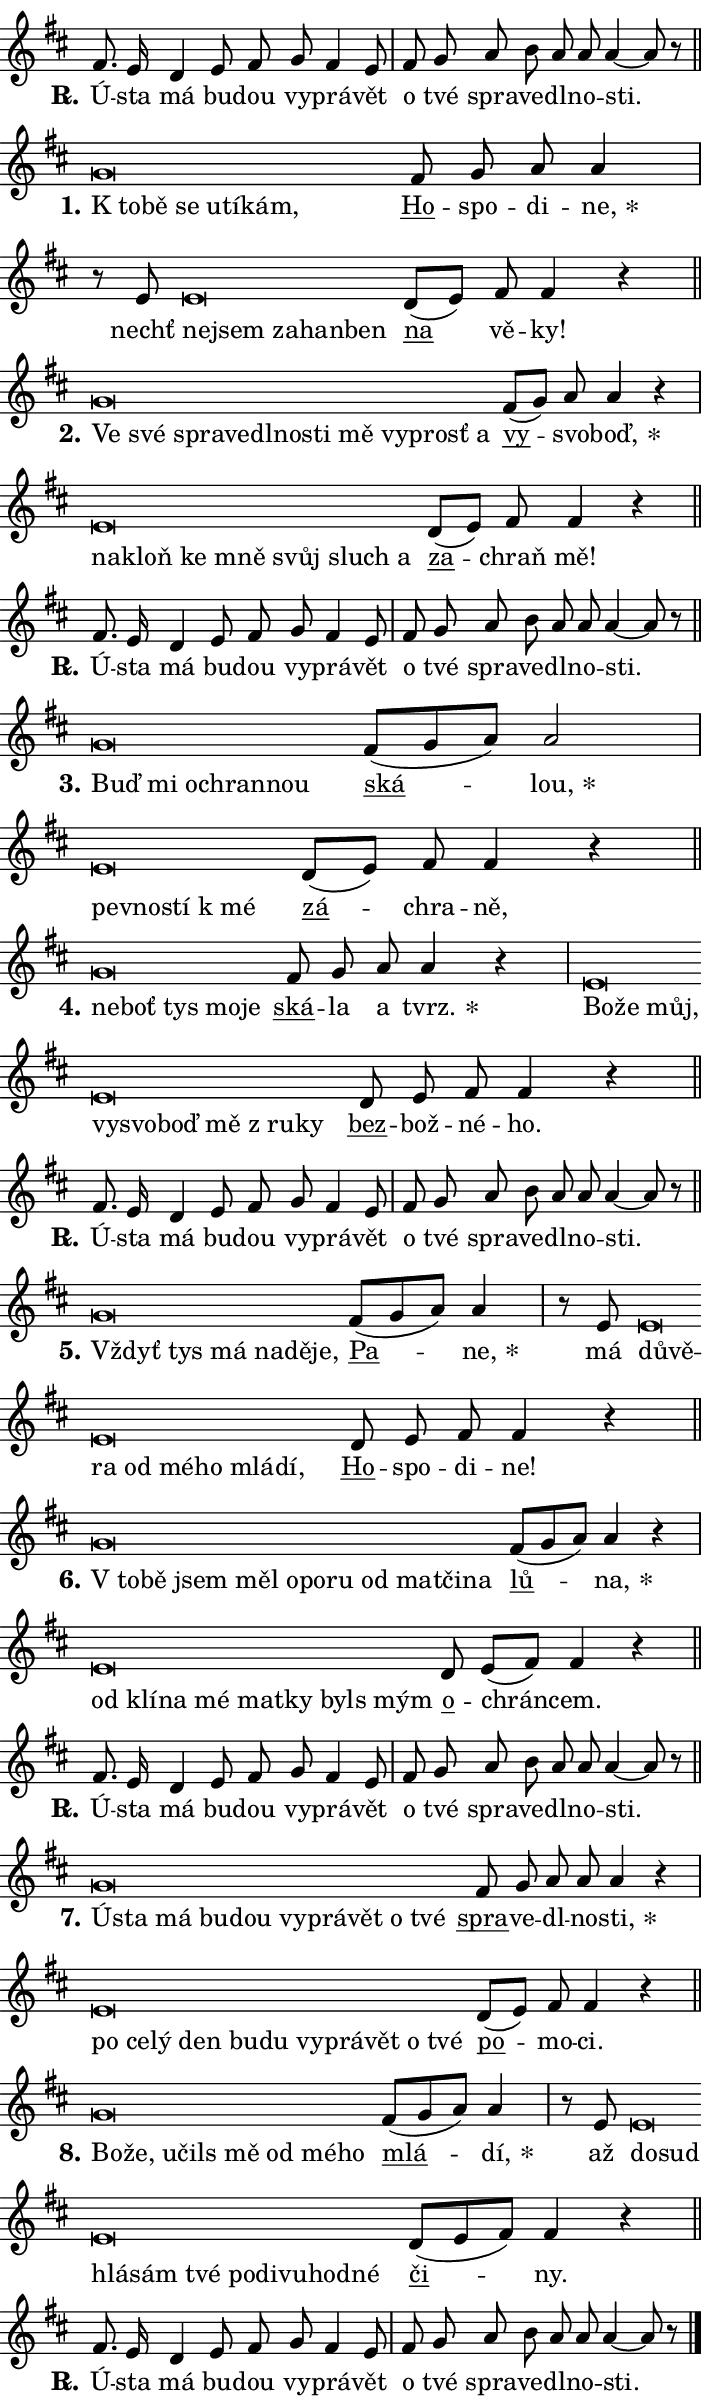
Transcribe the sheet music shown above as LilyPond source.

\version "2.24.0"
\header { tagline = "" }
\paper {
  indent = 0\cm
  top-margin = 0\cm
  right-margin = 0.13\cm % to fit lyric hyphens
  bottom-margin = 0\cm
  left-margin = 0\cm
  paper-width = 12\cm
  page-breaking = #ly:one-page-breaking
  system-system-spacing.basic-distance = #11
  score-system-spacing.basic-distance = #11
  ragged-last = ##f
}


%% Author: Thomas Morley
%% https://lists.gnu.org/archive/html/lilypond-user/2020-05/msg00002.html
#(define (line-position grob)
"Returns position of @var[grob} in current system:
   @code{'start}, if at first time-step
   @code{'end}, if at last time-step
   @code{'middle} otherwise
"
  (let* ((col (ly:item-get-column grob))
         (ln (ly:grob-object col 'left-neighbor))
         (rn (ly:grob-object col 'right-neighbor))
         (col-to-check-left (if (ly:grob? ln) ln col))
         (col-to-check-right (if (ly:grob? rn) rn col))
         (break-dir-left
           (and
             (ly:grob-property col-to-check-left 'non-musical #f)
             (ly:item-break-dir col-to-check-left)))
         (break-dir-right
           (and
             (ly:grob-property col-to-check-right 'non-musical #f)
             (ly:item-break-dir col-to-check-right))))
        (cond ((eqv? 1 break-dir-left) 'start)
              ((eqv? -1 break-dir-right) 'end)
              (else 'middle))))

#(define (tranparent-at-line-position vctor)
  (lambda (grob)
  "Relying on @code{line-position} select the relevant enry from @var{vctor}.
Used to determine transparency,"
    (case (line-position grob)
      ((end) (not (vector-ref vctor 0)))
      ((middle) (not (vector-ref vctor 1)))
      ((start) (not (vector-ref vctor 2))))))

noteHeadBreakVisibility =
#(define-music-function (break-visibility)(vector?)
"Makes @code{NoteHead}s transparent relying on @var{break-visibility}"
#{
  \override NoteHead.transparent =
    #(tranparent-at-line-position break-visibility)
#})

#(define delete-ledgers-for-transparent-note-heads
  (lambda (grob)
    "Reads whether a @code{NoteHead} is transparent.
If so this @code{NoteHead} is removed from @code{'note-heads} from
@var{grob}, which is supposed to be @code{LedgerLineSpanner}.
As a result ledgers are not printed for this @code{NoteHead}"
    (let* ((nhds-array (ly:grob-object grob 'note-heads))
           (nhds-list
             (if (ly:grob-array? nhds-array)
                 (ly:grob-array->list nhds-array)
                 '()))
           ;; Relies on the transparent-property being done before
           ;; Staff.LedgerLineSpanner.after-line-breaking is executed.
           ;; This is fragile ...
           (to-keep
             (remove
               (lambda (nhd)
                 (ly:grob-property nhd 'transparent #f))
               nhds-list)))
      ;; TODO find a better method to iterate over grob-arrays, similiar
      ;; to filter/remove etc for lists
      ;; For now rebuilt from scratch
      (set! (ly:grob-object grob 'note-heads)  '())
      (for-each
        (lambda (nhd)
          (ly:pointer-group-interface::add-grob grob 'note-heads nhd))
        to-keep))))

squashNotes = {
  \override NoteHead.X-extent = #'(-0.2 . 0.2)
  \override NoteHead.Y-extent = #'(-0.75 . 0)
  \override NoteHead.stencil =
    #(lambda (grob)
       (let ((pos (ly:grob-property grob 'staff-position)))
         (begin
           (if (< pos -7) (display "ERROR: Lower brevis then expected\n") (display ""))
           (if (<= pos -6) ly:text-interface::print ly:note-head::print))))
}
unSquashNotes = {
  \revert NoteHead.X-extent
  \revert NoteHead.Y-extent
  \revert NoteHead.stencil
}

hideNotes = \noteHeadBreakVisibility #begin-of-line-visible
unHideNotes = \noteHeadBreakVisibility #all-visible

% work-around for resetting accidentals
% https://lilypond.org/doc/v2.23/Documentation/notation/displaying-rhythms#unmetered-music
cadenzaMeasure = {
  \cadenzaOff
  \partial 1024 s1024
  \cadenzaOn
}

#(define-markup-command (accent layout props text) (markup?)
  "Underline accented syllable"
  (interpret-markup layout props
    #{\markup \override #'(offset . 4.3) \underline { #text }#}))

responsum = \markup \concat {
  "R" \hspace #-1.05 \path #0.1 #'((moveto 0 0.07) (lineto 0.9 0.8)) \hspace #0.05 "."
}

spaceSize = #0.6828661417322834 % exact space size for TeX Gyre Schola

\layout {
  \context {
    \Staff
    \remove "Time_signature_engraver"
    \override LedgerLineSpanner.after-line-breaking = #delete-ledgers-for-transparent-note-heads
  }
  \context {
    \Lyrics {
      \override LyricSpace.minimum-distance = \spaceSize
      \override LyricText.font-name = #"TeX Gyre Schola"
      \override LyricText.font-size = 1
      \override StanzaNumber.font-name = #"TeX Gyre Schola Bold"
      \override StanzaNumber.font-size = 1
    }
  }
  \context {
    \Score 
    \override NoteHead.text =
      #(lambda (grob) 
        (let ((pos (ly:grob-property grob 'staff-position)))
          #{\markup {
            \combine
              \halign #-0.55 \raise #(if (= pos -6) 0 0.5) \override #'(thickness . 2) \draw-line #'(3.2 . 0)
              \musicglyph "noteheads.sM1"
          }#}))
  }
}

% magnetic-lyrics.ily
%
%   written by
%     Jean Abou Samra <jean@abou-samra.fr>
%     Werner Lemberg <wl@gnu.org>
%
%   adapted by
%     Jiri Hon <jiri.hon@gmail.com>
%
% Version 2022-Apr-15

% https://www.mail-archive.com/lilypond-user@gnu.org/msg149350.html

#(define (Left_hyphen_pointer_engraver context)
   "Collect syllable-hyphen-syllable occurrences in lyrics and store
them in properties.  This engraver only looks to the left.  For
example, if the lyrics input is @code{foo -- bar}, it does the
following.

@itemize @bullet
@item
Set the @code{text} property of the @code{LyricHyphen} grob between
@q{foo} and @q{bar} to @code{foo}.

@item
Set the @code{left-hyphen} property of the @code{LyricText} grob with
text @q{foo} to the @code{LyricHyphen} grob between @q{foo} and
@q{bar}.
@end itemize

Use this auxiliary engraver in combination with the
@code{lyric-@/text::@/apply-@/magnetic-@/offset!} hook."
   (let ((hyphen #f)
         (text #f))
     (make-engraver
      (acknowledgers
       ((lyric-syllable-interface engraver grob source-engraver)
        (set! text grob)))
      (end-acknowledgers
       ((lyric-hyphen-interface engraver grob source-engraver)
        ;(when (not (grob::has-interface grob 'lyric-space-interface))
          (set! hyphen grob)));)
      ((stop-translation-timestep engraver)
       (when (and text hyphen)
         (ly:grob-set-object! text 'left-hyphen hyphen))
       (set! text #f)
       (set! hyphen #f)))))

#(define (lyric-text::apply-magnetic-offset! grob)
   "If the space between two syllables is less than the value in
property @code{LyricText@/.details@/.squash-threshold}, move the right
syllable to the left so that it gets concatenated with the left
syllable.

Use this function as a hook for
@code{LyricText@/.after-@/line-@/breaking} if the
@code{Left_@/hyphen_@/pointer_@/engraver} is active."
   (let ((hyphen (ly:grob-object grob 'left-hyphen #f)))
     (when hyphen
       (let ((left-text (ly:spanner-bound hyphen LEFT)))
         (when (grob::has-interface left-text 'lyric-syllable-interface)
           (let* ((common (ly:grob-common-refpoint grob left-text X))
                  (this-x-ext (ly:grob-extent grob common X))
                  (left-x-ext
                   (begin
                     ;; Trigger magnetism for left-text.
                     (ly:grob-property left-text 'after-line-breaking)
                     (ly:grob-extent left-text common X)))
                  ;; `delta` is the gap width between two syllables.
                  (delta (- (interval-start this-x-ext)
                            (interval-end left-x-ext)))
                  (details (ly:grob-property grob 'details))
                  (threshold (assoc-get 'squash-threshold details 0.2)))
             (when (< delta threshold)
               (let* (;; We have to manipulate the input text so that
                      ;; ligatures crossing syllable boundaries are not
                      ;; disabled.  For languages based on the Latin
                      ;; script this is essentially a beautification.
                      ;; However, for non-Western scripts it can be a
                      ;; necessity.
                      (lt (ly:grob-property left-text 'text))
                      (rt (ly:grob-property grob 'text))
                      (is-space (grob::has-interface hyphen 'lyric-space-interface))
                      (space (if is-space " " ""))
                      (extra-delta (if is-space spaceSize 0))
                      ;; Append new syllable.
                      (ltrt-space (if (and (string? lt) (string? rt))
                                (string-append lt space rt)
                                (make-concat-markup (list lt space rt))))
                      ;; Right-align `ltrt` to the right side.
                      (ltrt-space-markup (grob-interpret-markup
                               grob
                               (make-translate-markup
                                (cons (interval-length this-x-ext) 0)
                                (make-right-align-markup ltrt-space)))))
                 (begin
                   ;; Don't print `left-text`.
                   (ly:grob-set-property! left-text 'stencil #f)
                   ;; Set text and stencil (which holds all collected
                   ;; syllables so far) and shift it to the left.
                   (ly:grob-set-property! grob 'text ltrt-space)
                   (ly:grob-set-property! grob 'stencil ltrt-space-markup)
                   (ly:grob-translate-axis! grob (- (- delta extra-delta)) X))))))))))


#(define (lyric-hyphen::displace-bounds-first grob)
   ;; Make very sure this callback isn't triggered too early.
   (let ((left (ly:spanner-bound grob LEFT))
         (right (ly:spanner-bound grob RIGHT)))
     (ly:grob-property left 'after-line-breaking)
     (ly:grob-property right 'after-line-breaking)
     (ly:lyric-hyphen::print grob)))

squashThreshold = #0.4

\layout {
  \context {
    \Lyrics
    \consists #Left_hyphen_pointer_engraver
    \override LyricText.after-line-breaking =
      #lyric-text::apply-magnetic-offset!
    \override LyricHyphen.stencil = #lyric-hyphen::displace-bounds-first
    \override LyricText.details.squash-threshold = \squashThreshold
    \override LyricHyphen.minimum-distance = 0
    \override LyricHyphen.minimum-length = \squashThreshold
  }
}

squashText = \override LyricText.details.squash-threshold = 9999
unSquashText = \override LyricText.details.squash-threshold = \squashThreshold

leftText = \override LyricText.self-alignment-X = #LEFT
unLeftText = \revert LyricText.self-alignment-X

starOffset = #(lambda (grob) 
                (let ((x_offset (ly:self-alignment-interface::aligned-on-x-parent grob)))
                  (if (= x_offset 0) 0 (+ x_offset 1.2))))

star = #(define-music-function (syllable)(string?)
"Append star separator at the end of a syllable"
#{
  \once \override LyricText.X-offset = #starOffset
  \lyricmode { \markup {
    #syllable
    \override #'((font-name . "TeX Gyre Schola Bold")) \hspace #0.2 \lower #0.65 \larger "*"
  } }
#})

starAccent = #(define-music-function (syllable)(string?)
"Append star separator at the end of a syllable and make accent"
#{
  \once \override LyricText.X-offset = #starOffset
  \lyricmode { \markup {
    \accent #syllable
    \override #'((font-name . "TeX Gyre Schola Bold")) \hspace #0.2 \lower #0.65 \larger "*"
  } }
#})

breath = #(define-music-function (syllable)(string?)
"Append breathing indicator at the end of a syllable"
#{
  \lyricmode { \markup { #syllable "+" } }
#})

optionalBreath = #(define-music-function (syllable)(string?)
"Append optional breathing indicator at the end of a syllable"
#{
  \lyricmode { \markup { #syllable "(+)" } }
#})


\score {
    <<
        \new Voice = "melody" { \cadenzaOn \key d \major \relative { fis'8. e16 d4 \bar "" e8 fis \bar "" g fis4 e8 \cadenzaMeasure \bar "|" fis g \bar "" a b \bar "" a a a4~ a8 r \cadenzaMeasure \bar "||" \break } }
        \new Lyrics \lyricsto "melody" { \lyricmode { \set stanza = \responsum
Ú -- sta má bu -- dou vy -- prá -- vět o tvé spra -- ve -- dl -- no -- sti. } }
    >>
    \layout {}
}

\score {
    <<
        \new Voice = "melody" { \cadenzaOn \key d \major \relative { \squashNotes g'\breve*1/16 \hideNotes \breve*1/16 \bar "" \breve*1/16 \bar "" \breve*1/16 \bar "" \breve*1/16 \breve*1/16 \bar "" \unHideNotes \unSquashNotes \bar "" fis8 g a a4 \cadenzaMeasure \bar "|" r8 e8 \squashNotes e\breve*1/16 \hideNotes \breve*1/16 \bar "" \breve*1/16 \bar "" \breve*1/16 \breve*1/16 \bar "" \unHideNotes \unSquashNotes \bar "" d8[( e)] fis fis4 r \cadenzaMeasure \bar "||" \break } }
        \new Lyrics \lyricsto "melody" { \lyricmode { \set stanza = "1."
\leftText "K to" -- \squashText bě se u -- tí -- kám, \unLeftText \unSquashText \markup \accent Ho -- spo -- di -- \star ne, nechť \leftText nej -- \squashText sem za -- han -- ben \unLeftText \unSquashText \markup \accent na vě -- ky! } }
    >>
    \layout {}
}

\score {
    <<
        \new Voice = "melody" { \cadenzaOn \key d \major \relative { \squashNotes g'\breve*1/16 \hideNotes \breve*1/16 \bar "" \breve*1/16 \bar "" \breve*1/16 \bar "" \breve*1/16 \bar "" \breve*1/16 \bar "" \breve*1/16 \bar "" \breve*1/16 \bar "" \breve*1/16 \bar "" \breve*1/16 \breve*1/16 \bar "" \unHideNotes \unSquashNotes \bar "" fis8[( g)] a a4 r4 \cadenzaMeasure \bar "|" \squashNotes e\breve*1/16 \hideNotes \breve*1/16 \bar "" \breve*1/16 \bar "" \breve*1/16 \bar "" \breve*1/16 \bar "" \breve*1/16 \breve*1/16 \bar "" \unHideNotes \unSquashNotes \bar "" d8[( e)] fis fis4 r \cadenzaMeasure \bar "||" \break } }
        \new Lyrics \lyricsto "melody" { \lyricmode { \set stanza = "2."
\leftText Ve \squashText své spra -- ve -- dl -- no -- sti mě vy -- prosť a \unLeftText \unSquashText \markup \accent vy -- svo -- \star boď, \leftText na -- \squashText kloň ke mně svůj sluch a \unLeftText \unSquashText \markup \accent za -- chraň mě! } }
    >>
    \layout {}
}

\score {
    <<
        \new Voice = "melody" { \cadenzaOn \key d \major \relative { fis'8. e16 d4 \bar "" e8 fis \bar "" g fis4 e8 \cadenzaMeasure \bar "|" fis g \bar "" a b \bar "" a a a4~ a8 r \cadenzaMeasure \bar "||" \break } }
        \new Lyrics \lyricsto "melody" { \lyricmode { \set stanza = \responsum
Ú -- sta má bu -- dou vy -- prá -- vět o tvé spra -- ve -- dl -- no -- sti. } }
    >>
    \layout {}
}

\score {
    <<
        \new Voice = "melody" { \cadenzaOn \key d \major \relative { \squashNotes g'\breve*1/16 \hideNotes \breve*1/16 \bar "" \breve*1/16 \bar "" \breve*1/16 \breve*1/16 \bar "" \unHideNotes \unSquashNotes \bar "" fis8[( g a)] a2 \cadenzaMeasure \bar "|" \squashNotes e\breve*1/16 \hideNotes \breve*1/16 \bar "" \breve*1/16 \breve*1/16 \bar "" \unHideNotes \unSquashNotes \bar "" d8[( e)] fis fis4 r \cadenzaMeasure \bar "||" \break } }
        \new Lyrics \lyricsto "melody" { \lyricmode { \set stanza = "3."
\leftText Buď \squashText mi o -- chran -- nou \unLeftText \unSquashText \markup \accent ská -- \star lou, \leftText pev -- \squashText no -- stí "k mé" \unLeftText \unSquashText \markup \accent zá -- chra -- ně, } }
    >>
    \layout {}
}

\score {
    <<
        \new Voice = "melody" { \cadenzaOn \key d \major \relative { \squashNotes g'\breve*1/16 \hideNotes \breve*1/16 \bar "" \breve*1/16 \bar "" \breve*1/16 \breve*1/16 \bar "" \unHideNotes \unSquashNotes \bar "" fis8 g a a4 r \cadenzaMeasure \bar "|" \squashNotes e\breve*1/16 \hideNotes \breve*1/16 \bar "" \breve*1/16 \bar "" \breve*1/16 \bar "" \breve*1/16 \bar "" \breve*1/16 \bar "" \breve*1/16 \bar "" \breve*1/16 \breve*1/16 \bar "" \unHideNotes \unSquashNotes \bar "" d8 e fis fis4 r \cadenzaMeasure \bar "||" \break } }
        \new Lyrics \lyricsto "melody" { \lyricmode { \set stanza = "4."
\leftText ne -- \squashText boť tys mo -- je \unLeftText \unSquashText \markup \accent ská -- la a \star tvrz. \leftText Bo -- \squashText že můj, vy -- svo -- boď mě "z ru" -- ky \unLeftText \unSquashText \markup \accent bez -- bož -- né -- ho. } }
    >>
    \layout {}
}

\score {
    <<
        \new Voice = "melody" { \cadenzaOn \key d \major \relative { fis'8. e16 d4 \bar "" e8 fis \bar "" g fis4 e8 \cadenzaMeasure \bar "|" fis g \bar "" a b \bar "" a a a4~ a8 r \cadenzaMeasure \bar "||" \break } }
        \new Lyrics \lyricsto "melody" { \lyricmode { \set stanza = \responsum
Ú -- sta má bu -- dou vy -- prá -- vět o tvé spra -- ve -- dl -- no -- sti. } }
    >>
    \layout {}
}

\score {
    <<
        \new Voice = "melody" { \cadenzaOn \key d \major \relative { \squashNotes g'\breve*1/16 \hideNotes \breve*1/16 \bar "" \breve*1/16 \bar "" \breve*1/16 \bar "" \breve*1/16 \breve*1/16 \bar "" \unHideNotes \unSquashNotes \bar "" fis8[( g a)] a4 \cadenzaMeasure \bar "|" r8 e \squashNotes e\breve*1/16 \hideNotes \breve*1/16 \bar "" \breve*1/16 \bar "" \breve*1/16 \bar "" \breve*1/16 \bar "" \breve*1/16 \bar "" \breve*1/16 \breve*1/16 \bar "" \unHideNotes \unSquashNotes \bar "" d8 e fis fis4 r \cadenzaMeasure \bar "||" \break } }
        \new Lyrics \lyricsto "melody" { \lyricmode { \set stanza = "5."
\leftText Vždyť \squashText tys má na -- dě -- je, \unLeftText \unSquashText \markup \accent Pa -- \star ne, má \leftText dů -- \squashText vě -- ra od mé -- ho mlá -- dí, \unLeftText \unSquashText \markup \accent Ho -- spo -- di -- ne! } }
    >>
    \layout {}
}

\score {
    <<
        \new Voice = "melody" { \cadenzaOn \key d \major \relative { \squashNotes g'\breve*1/16 \hideNotes \breve*1/16 \bar "" \breve*1/16 \bar "" \breve*1/16 \bar "" \breve*1/16 \bar "" \breve*1/16 \bar "" \breve*1/16 \bar "" \breve*1/16 \bar "" \breve*1/16 \bar "" \breve*1/16 \breve*1/16 \bar "" \unHideNotes \unSquashNotes \bar "" fis8[( g a)] a4 r \cadenzaMeasure \bar "|" \squashNotes e\breve*1/16 \hideNotes \breve*1/16 \bar "" \breve*1/16 \bar "" \breve*1/16 \bar "" \breve*1/16 \bar "" \breve*1/16 \bar "" \breve*1/16 \breve*1/16 \bar "" \unHideNotes \unSquashNotes \bar "" d8 e[( fis)] fis4 r \cadenzaMeasure \bar "||" \break } }
        \new Lyrics \lyricsto "melody" { \lyricmode { \set stanza = "6."
\leftText "V to" -- \squashText bě jsem měl o -- po -- ru od mat -- či -- na \unLeftText \unSquashText \markup \accent lů -- \star na, \leftText od \squashText klí -- na mé mat -- ky byls mým \unLeftText \unSquashText \markup \accent o -- chrán -- cem. } }
    >>
    \layout {}
}

\score {
    <<
        \new Voice = "melody" { \cadenzaOn \key d \major \relative { fis'8. e16 d4 \bar "" e8 fis \bar "" g fis4 e8 \cadenzaMeasure \bar "|" fis g \bar "" a b \bar "" a a a4~ a8 r \cadenzaMeasure \bar "||" \break } }
        \new Lyrics \lyricsto "melody" { \lyricmode { \set stanza = \responsum
Ú -- sta má bu -- dou vy -- prá -- vět o tvé spra -- ve -- dl -- no -- sti. } }
    >>
    \layout {}
}

\score {
    <<
        \new Voice = "melody" { \cadenzaOn \key d \major \relative { \squashNotes g'\breve*1/16 \hideNotes \breve*1/16 \bar "" \breve*1/16 \bar "" \breve*1/16 \bar "" \breve*1/16 \bar "" \breve*1/16 \bar "" \breve*1/16 \bar "" \breve*1/16 \bar "" \breve*1/16 \breve*1/16 \bar "" \unHideNotes \unSquashNotes \bar "" fis8 g a a a4 r4 \cadenzaMeasure \bar "|" \squashNotes e\breve*1/16 \hideNotes \breve*1/16 \bar "" \breve*1/16 \bar "" \breve*1/16 \bar "" \breve*1/16 \bar "" \breve*1/16 \bar "" \breve*1/16 \bar "" \breve*1/16 \bar "" \breve*1/16 \bar "" \breve*1/16 \breve*1/16 \bar "" \unHideNotes \unSquashNotes \bar "" d8[( e)] fis fis4 r \cadenzaMeasure \bar "||" \break } }
        \new Lyrics \lyricsto "melody" { \lyricmode { \set stanza = "7."
\leftText Ú -- \squashText sta má bu -- dou vy -- prá -- vět o tvé \unLeftText \unSquashText \markup \accent spra -- ve -- dl -- no -- \star sti, \leftText po \squashText ce -- lý den bu -- du vy -- prá -- vět o tvé \unLeftText \unSquashText \markup \accent po -- mo -- ci. } }
    >>
    \layout {}
}

\score {
    <<
        \new Voice = "melody" { \cadenzaOn \key d \major \relative { \squashNotes g'\breve*1/16 \hideNotes \breve*1/16 \bar "" \breve*1/16 \bar "" \breve*1/16 \bar "" \breve*1/16 \bar "" \breve*1/16 \bar "" \breve*1/16 \breve*1/16 \bar "" \unHideNotes \unSquashNotes \bar "" fis8[( g a)] a4 \cadenzaMeasure \bar "|" r8 e \squashNotes e\breve*1/16 \hideNotes \breve*1/16 \bar "" \breve*1/16 \bar "" \breve*1/16 \bar "" \breve*1/16 \bar "" \breve*1/16 \bar "" \breve*1/16 \bar "" \breve*1/16 \bar "" \breve*1/16 \breve*1/16 \bar "" \unHideNotes \unSquashNotes \bar "" d8[( e fis)] fis4 r \cadenzaMeasure \bar "||" \break } }
        \new Lyrics \lyricsto "melody" { \lyricmode { \set stanza = "8."
\leftText Bo -- \squashText že, u -- čils mě od mé -- ho \unLeftText \unSquashText \markup \accent mlá -- \star dí, až \leftText do -- \squashText sud hlá -- sám tvé po -- di -- vu -- hod -- né \unLeftText \unSquashText \markup \accent či -- ny. } }
    >>
    \layout {}
}

\score {
    <<
        \new Voice = "melody" { \cadenzaOn \key d \major \relative { fis'8. e16 d4 \bar "" e8 fis \bar "" g fis4 e8 \cadenzaMeasure \bar "|" fis g \bar "" a b \bar "" a a a4~ a8 r \cadenzaMeasure \bar "||" \break } \bar "|." }
        \new Lyrics \lyricsto "melody" { \lyricmode { \set stanza = \responsum
Ú -- sta má bu -- dou vy -- prá -- vět o tvé spra -- ve -- dl -- no -- sti. } }
    >>
    \layout {}
}
